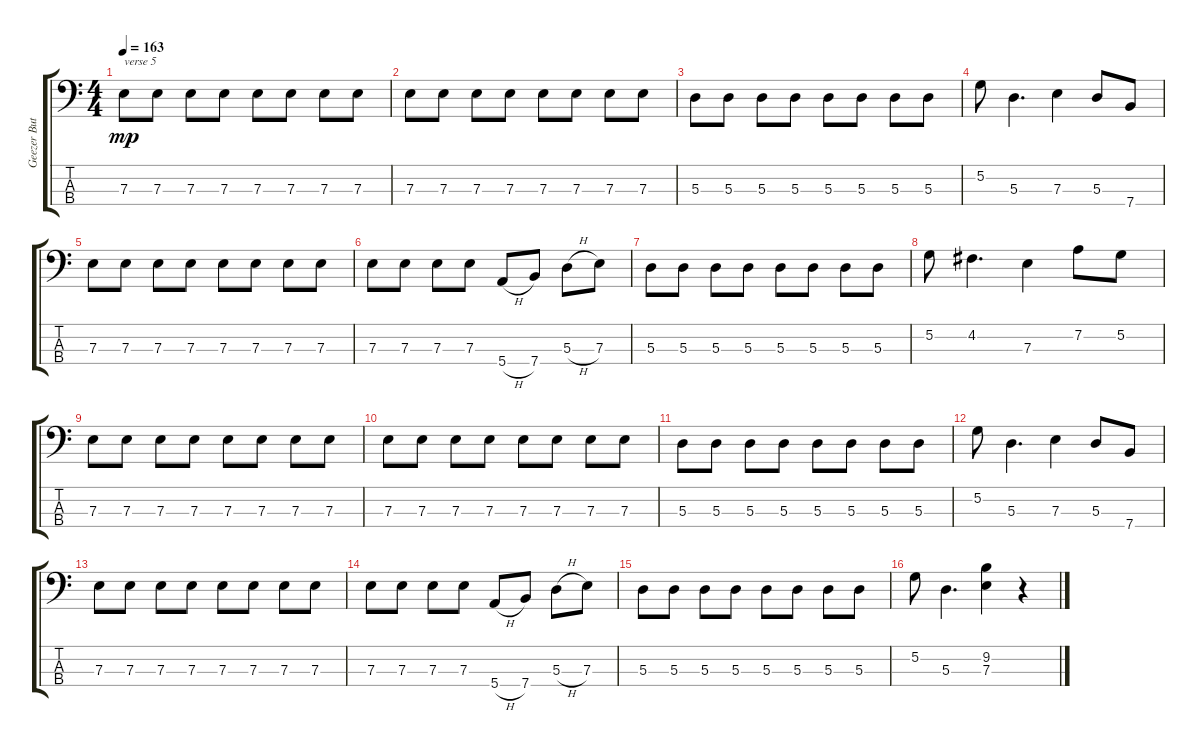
\track ("Geezer Butler" "Geezer But") {instrument electricbassfinger}
\staff {score tabs}
\tuning (G2 D2 A1 E1) {hide}
\ts (4 4)
\tempo 163
\clef f4
\ks c
7.3.8{txt "verse 5" dy mp} 7.3.8 7.3.8 7.3.8 7.3.8 7.3.8 7.3.8 7.3.8 |
7.3.8 7.3.8 7.3.8 7.3.8 7.3.8 7.3.8 7.3.8 7.3.8 |
5.3.8 5.3.8 5.3.8 5.3.8 5.3.8 5.3.8 5.3.8 5.3.8 |
5.2.8 5.3.4{d} 7.3.4 5.3.8 7.4.8 |
7.3.8 7.3.8 7.3.8 7.3.8 7.3.8 7.3.8 7.3.8 7.3.8 |
7.3.8 7.3.8 7.3.8 7.3.8 5.4{h}.8 7.4.8 5.3{h}.8 7.3.8 |
5.3.8 5.3.8 5.3.8 5.3.8 5.3.8 5.3.8 5.3.8 5.3.8 |
5.2.8 4.2.4{d} 7.3.4 7.2.8 5.2.8 |
7.3.8 7.3.8 7.3.8 7.3.8 7.3.8 7.3.8 7.3.8 7.3.8 |
7.3.8 7.3.8 7.3.8 7.3.8 7.3.8 7.3.8 7.3.8 7.3.8 |
5.3.8 5.3.8 5.3.8 5.3.8 5.3.8 5.3.8 5.3.8 5.3.8 |
5.2.8 5.3.4{d} 7.3.4 5.3.8 7.4.8 |
7.3.8 7.3.8 7.3.8 7.3.8 7.3.8 7.3.8 7.3.8 7.3.8 |
7.3.8 7.3.8 7.3.8 7.3.8 5.4{h}.8 7.4.8 5.3{h}.8 7.3.8 |
5.3.8 5.3.8 5.3.8 5.3.8 5.3.8 5.3.8 5.3.8 5.3.8 |
5.2.8 5.3.4{d} (9.2 7.3).4 r.4
